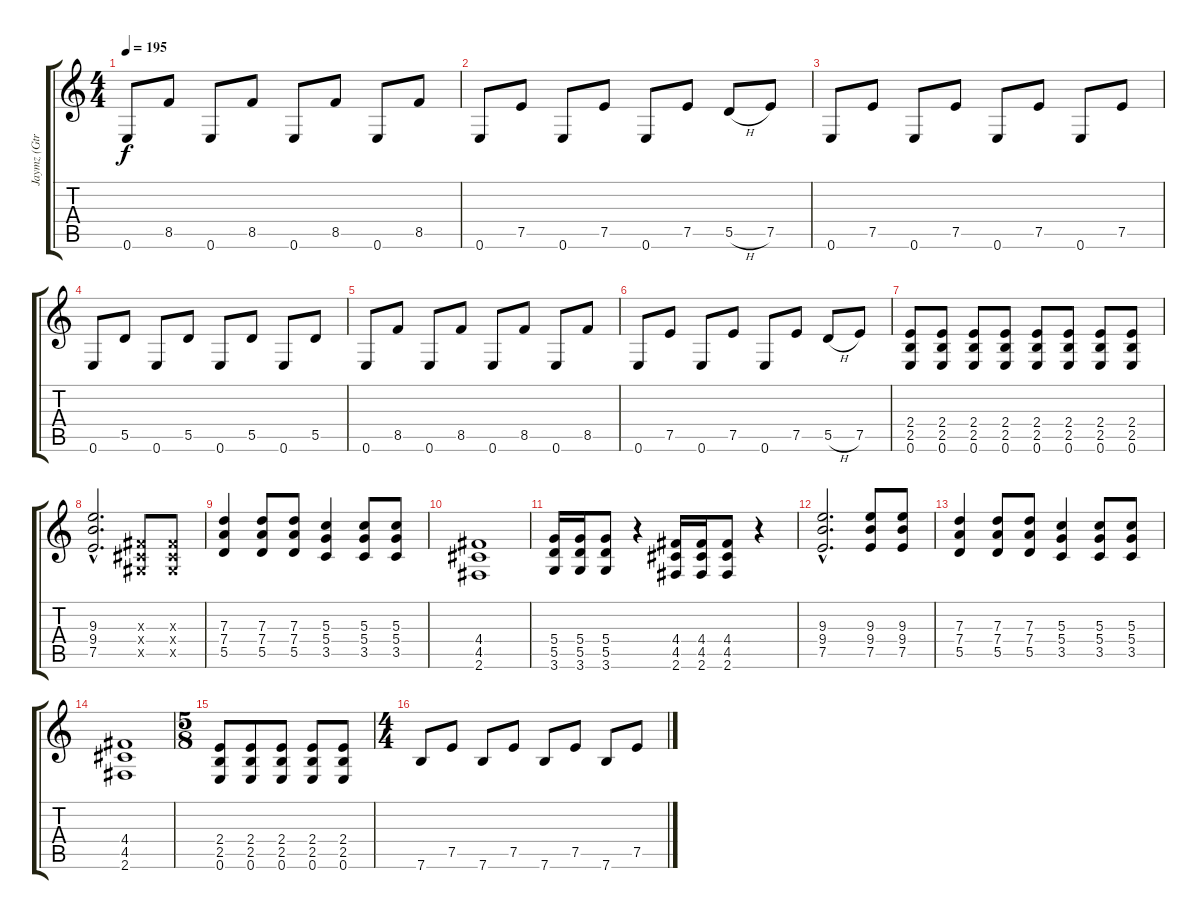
\track ("Jaymz (Gtr 1)" "Jaymz (Gtr") {instrument distortionguitar}
\staff {score tabs}
\tuning (E4 B3 G3 D3 A2 E2) {hide}
\ts (4 4)
\tempo 195
\clef g2
\ks c
0.6.8{dy f} 8.5.8 0.6.8 8.5.8 0.6.8 8.5.8 0.6.8 8.5.8 |
0.6.8 7.5.8 0.6.8 7.5.8 0.6.8 7.5.8 5.5{h}.8 7.5.8 |
0.6.8 7.5.8 0.6.8 7.5.8 0.6.8 7.5.8 0.6.8 7.5.8 |
0.6.8 5.5.8 0.6.8 5.5.8 0.6.8 5.5.8 0.6.8 5.5.8 |
0.6.8 8.5.8 0.6.8 8.5.8 0.6.8 8.5.8 0.6.8 8.5.8 |
0.6.8 7.5.8 0.6.8 7.5.8 0.6.8 7.5.8 5.5{h}.8 7.5.8 |
(2.4 2.5 0.6).8 (2.4 2.5 0.6).8 (2.4 2.5 0.6).8 (2.4 2.5 0.6).8 (2.4 2.5 0.6).8 (2.4 2.5 0.6).8 (2.4 2.5 0.6).8 (2.4 2.5 0.6).8 |
(9.3{hac} 9.4{hac} 7.5{hac}).2{d} (-1.3{x} -1.4{x} -1.5{x}).8 (-1.3{x} -1.4{x} -1.5{x}).8 |
(7.3 7.4 5.5).4 (7.3 7.4 5.5).8 (7.3 7.4 5.5).8 (5.3 5.4 3.5).4 (5.3 5.4 3.5).8 (5.3 5.4 3.5).8 |
(4.4 4.5 2.6).1 |
(5.4 5.5 3.6).16 (5.4 5.5 3.6).16 (5.4 5.5 3.6).8 r.4 (4.4 4.5 2.6).16 (4.4 4.5 2.6).16 (4.4 4.5 2.6).8 r.4 |
(9.3{hac} 9.4{hac} 7.5{hac}).2{d} (9.3 9.4 7.5).8 (9.3 9.4 7.5).8 |
(7.3 7.4 5.5).4 (7.3 7.4 5.5).8 (7.3 7.4 5.5).8 (5.3 5.4 3.5).4 (5.3 5.4 3.5).8 (5.3 5.4 3.5).8 |
(4.4 4.5 2.6).1 |
\ts (5 8)
(2.4 2.5 0.6).8 (2.4 2.5 0.6).8 (2.4 2.5 0.6).8 (2.4 2.5 0.6).8 (2.4 2.5 0.6).8 |
\ts (4 4)
7.6.8 7.5.8 7.6.8 7.5.8 7.6.8 7.5.8 7.6.8 7.5.8
